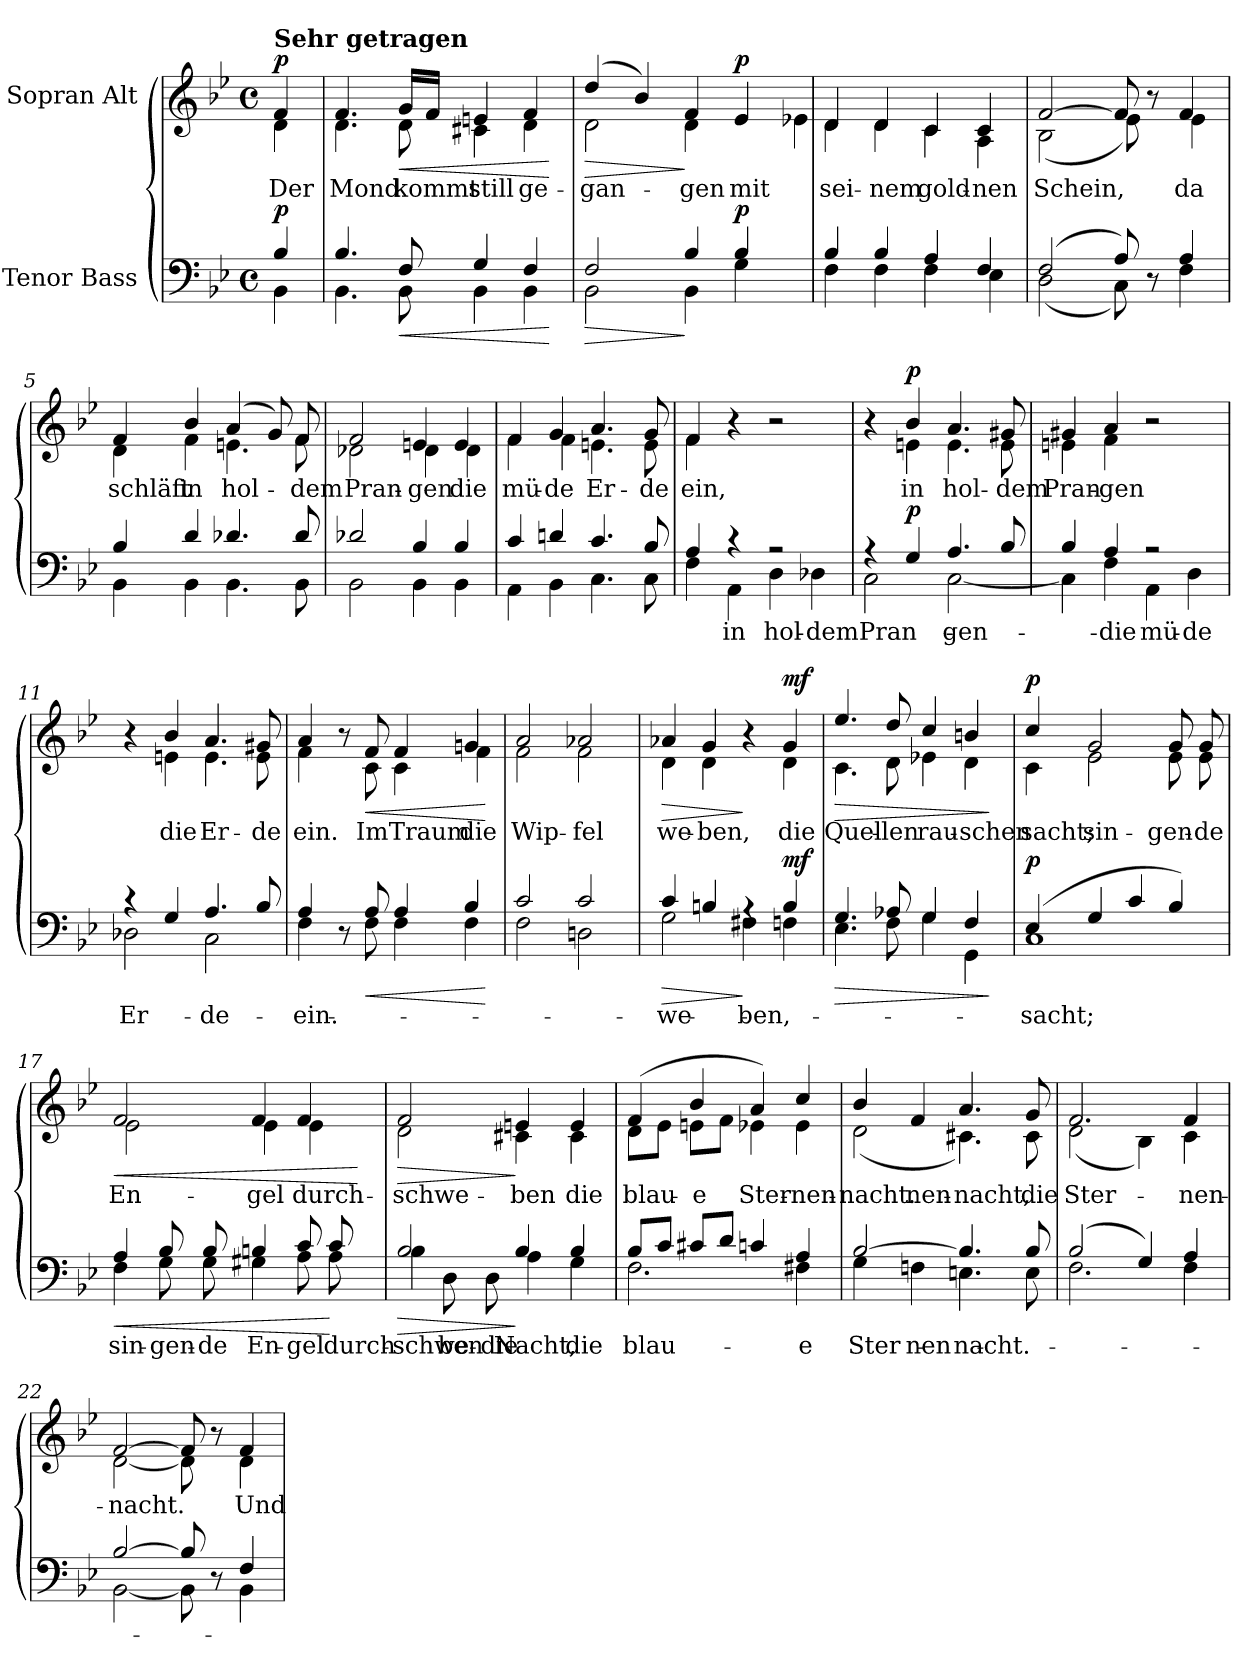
**kern	**text	**dynam	**kern	**text	**dynam
*part2	*part2	*part2	*part1	*part1	*part1
*staff2	*staff2	*staff2	*staff1	*staff1	*staff1
*I"Tenor Bass	*	*	*I"Sopran Alt	*	*
*clefF4	*	*	*clefG2	*	*
*k[b-e-]	*	*	*k[b-e-]	*	*
*M4/4	*	*	*M4/4	*	*
*met(c)	*	*	*met(c)	*	*
=	=	=	=	=	=
*^	*	*	*^	*	*
!	!	!	!	!LO:TX:a:B:t=Sehr getragen	!	!	!
!	!	!	!LO:DY:a	!	!	!	!LO:DY:a
4B-/	4BB-\	.	p	4f/	4d\	Der	p
=1	=1	=1	=1	=1	=1	=1	=1
4.B-/	4.BB-\	.	.	4.f/	4.d\	Mond	.
!	!	!	!LO:HP:b	!	!	!	!LO:HP:b
8F/	8BB-\	.	<	16g/LL	8d\	kommt	<
.	.	.	.	16f/JJ	.	.	.
4G/	4BB-\	.	.	4en/	4c#X\	still	.
4F/	4BB-\	.	.	4f/	4d\	ge-	.
*v	*v	*	*	*	*	*	*
*	*	*	*v	*v	*	*
.	.	[	.	.	[
=2	=2	=2	=2	=2	=2
!	!	!LO:HP:b	!	!	!LO:HP:b
*^	*	*	*^	*	*
2F/	2BB-\	.	>	(4dd/	2d\	-gan-	>
.	.	.	.	4b-/)	.	.	.
4B-/	4BB-\	.	]	4f/	4d\	-gen	]
!	!	!	!LO:DY:a	!	!	!	!LO:DY:a
4B-/	4G\	.	p	4e-/	4e-X\	mit	p
=3	=3	=3	=3	=3	=3	=3	=3
4B-/	4F\	.	.	4d/	4d\	sei-	.
4B-/	4F\	.	.	4d/	4d\	-nem	.
4A/	4F\	.	.	4c/	4c\	gold-	.
4F/	4E-\	.	.	4c/	4A\	-nen	.
=4	=4	=4	=4	=4	=4	=4	=4
(2F/	(2D\	.	.	[2f/	(2B-\	Schein,	.
8A/)	8C\)	.	.	8f/]	8e-\)	.	.
8r	8ryy	.	.	8r	8ryy	.	.
4A/	4F\	.	.	4f/	4e-\	da	.
!!LO:LB:g=z	!!
=5	=5	=5	=5	=5	=5	=5	=5
4B-/	4BB-\	.	.	4f/	4d\	schläft	.
4d/	4BB-\	.	.	4b-/	4f\	in	.
4.d-X/	4.BB-\	.	.	(4a/	4.en\	hol-	.
.	.	.	.	8g/)	.	.	.
8d-/	8BB-\	.	.	8f/	8f\	-dem	.
=6	=6	=6	=6	=6	=6	=6	=6
2d-X/	2BB-\	.	.	2f/	2d-X\	Pran-	.
4B-/	4BB-\	.	.	4en/	4d-\	-gen	.
4B-/	4BB-\	.	.	4e/	4d-\	die	.
=7	=7	=7	=7	=7	=7	=7	=7
4c/	4AA\	.	.	4f/	4f\	mü-	.
4dn/	4BB-\	.	.	4g/	4f\	-de	.
4.c/	4.C\	.	.	4.a/	4.en\	Er-	.
8B-/	8C\	.	.	8g/	8e\	-de	.
=8	=8	=8	=8	=8	=8	=8	=8
4A/	4F\	.	.	4f/	4f\	ein,	.
4r	4AA\	in	.	4r	4ryy	.	.
2r	4D\	hol-	.	2r	2ryy	.	.
.	4D-X\	-dem	.	.	.	.	.
=9	=9	=9	=9	=9	=9	=9	=9
4r	2C\	Pran-	.	4r	4ryy	.	.
!	!	!	!LO:DY:a	!	!	!	!LO:DY:a
4G/	.	.	p	4b-/	4en\	in	p
4.A/	[2C\	-gen	.	4.a/	4.e\	hol-	.
8B-/	.	.	.	8g#X/	8e\	-dem	.
!!LO:LB:g=z	!!
=10	=10	=10	=10	=10	=10	=10	=10
4B-/	4C\]	.	.	4g#X/	4en\	Pran-	.
4A/	4F\	die	.	4a/	4f\	-gen	.
2r	4AA\	mü-	.	2r	2ryy	.	.
.	4D\	-de	.	.	.	.	.
=11	=11	=11	=11	=11	=11	=11	=11
4r	2D-X\	Er-	.	4r	4ryy	.	.
4G/	.	.	.	4b-/	4en\	die	.
4.A/	2C\	-de	.	4.a/	4.e\	Er-	.
8B-/	.	.	.	8g#X/	8e\	-de	.
=12	=12	=12	=12	=12	=12	=12	=12
4A/	4F\	ein.	.	4a/	4f\	ein.	.
8r	8ryy	.	.	8r	8ryy	.	.
!	!	!	!LO:HP:b	!	!	!	!LO:HP:b
8A/	8F\	.	<	8f/	8c\	Im	<
4A/	4F\	.	.	4f/	4c\	Traum	.
4B-/	4F\	.	.	4gn/	4f\	die	.
*v	*v	*	*	*	*	*	*
*	*	*	*v	*v	*	*
.	.	[	.	.	[
=13	=13	=13	=13	=13	=13
*^	*	*	*^	*	*
2c/	2F\	.	.	2a/	2f\	Wip-	.
2c/	2Dn\	.	.	2a-X/	2f\	-fel	.
=14	=14	=14	=14	=14	=14	=14	=14
!	!	!	!LO:HP:b	!	!	!	!LO:HP:b
4c/	2G\	we-	>	4a-X/	4d\	we-	>
4Bn/	.	.	.	4g/	4d\	-ben,	.
4rA	4F#X\	-ben,	]	4r	4ryy	.	]
!	!	!	!LO:DY:a	!	!	!	!LO:DY:a
4B/	4Fn\	.	mf	4g/	4d\	die	mf
!!LO:LB:g=z	!!
=15	=15	=15	=15	=15	=15	=15	=15
!	!	!	!LO:HP:b	!	!	!	!LO:HP:b
4.G/	4.E-\	.	>	4.ee-/	4.c\	Quel-	>
8A-X/	8F\	.	.	8dd/	8d\	-len	.
4G/	4G\	.	.	4cc/	4e-X\	rau-	.
4F/	4GG\	.	.	4bn/	4d\	-schen	.
*v	*v	*	*	*	*	*	*
*	*	*	*v	*v	*	*
.	.	]	.	.	]
=16	=16	=16	=16	=16	=16
*^	*	*	*^	*	*
!	!	!	!LO:DY:a	!	!	!	!LO:DY:a
(4E-/	1C	sacht;	p	4cc/	4c\	sacht;	p
4G/	.	.	.	2g/	2e-\	sin-	.
4c/	.	.	.	.	.	.	.
4B-/)	.	.	.	8g/	8e-\	-gen-	.
.	.	.	.	8g/	8e-\	-de	.
=17	=17	=17	=17	=17	=17	=17	=17
!	!	!	!LO:HP:b	!	!	!	!LO:HP:b
4A/	4F\	sin-	<	2f/	2e-\	En-	<
8B-/	8G\	-gen-	.	.	.	.	.
8B-/	8G\	-de	.	.	.	.	.
4Bn/	4G#X\	En-	.	4f/	4e-\	-gel	.
8c/	8A\	-gel	.	4f/	4e-\	durch-	.
8c/	8A\	durch-	[	.	.	.	.
*v	*v	*	*	*	*	*	*
*	*	*	*v	*v	*	*
.	.	.	.	.	[
=18	=18	=18	=18	=18	=18
!	!	!LO:HP:b	!	!	!LO:HP:b
*^	*	*	*^	*	*
2B-/	4B-\	-schwe-	>	2f/	2d\	-schwe-	>
.	8D\	-ben	.	.	.	.	.
.	8D\	die	.	.	.	.	.
4B-/	4A\	Nacht,	]	4en/	4c#X\	-ben	]
4B-/	4G\	die	.	4e/	4c#\	die	.
!!LO:LB:g=z	!!
=19	=19	=19	=19	=19	=19	=19	=19
8B-/L	2.F\	blau-	.	(4f/	8d\L	blau-	.
8c/J	.	.	.	.	8e-\J	.	.
8c#X/L	.	.	.	4b-/	8en\L	-e	.
8d/J	.	.	.	.	8f\J	.	.
4cn/	.	.	.	4a/)	4e-X\	Ster-	.
4A/	4F#X\	-e	.	4cc/	4e-\	-nen-	.
=20	=20	=20	=20	=20	=20	=20	=20
[2B-/	4G\	Ster-	.	4b-/	(2d\	-nacht.	.
.	4Fn\	-nen-	.	4f/	.	-nen-	.
4.B-/]	4.En\	-nacht.	.	4.a/	4.c#X\)	-nacht,	.
8B-/	8E\	.	.	8g/	8c#\	die	.
=21	=21	=21	=21	=21	=21	=21	=21
(2B-/	2.F\	.	.	2.f/	(2d\	Ster-	.
4G/)	.	.	.	.	4B-\)	.	.
4A/	4F\	.	.	4f/	4c\	-nen-	.
=22	=22	=22	=22	=22	=22	=22	=22
[2B-/	[2BB-\	.	.	[2f/	[2d\	-nacht.	.
8B-/]	8BB-\]	.	.	8f/]	8d\]	.	.
8r	8ryy	.	.	8r	8ryy	.	.
4F/	4BB-\	.	.	4f/	4d\	Und	.
*v	*v	*	*	*	*	*	*
*	*	*	*v	*v	*	*
=	=	=	=	=	=
*-	*-	*-	*-	*-	*-
